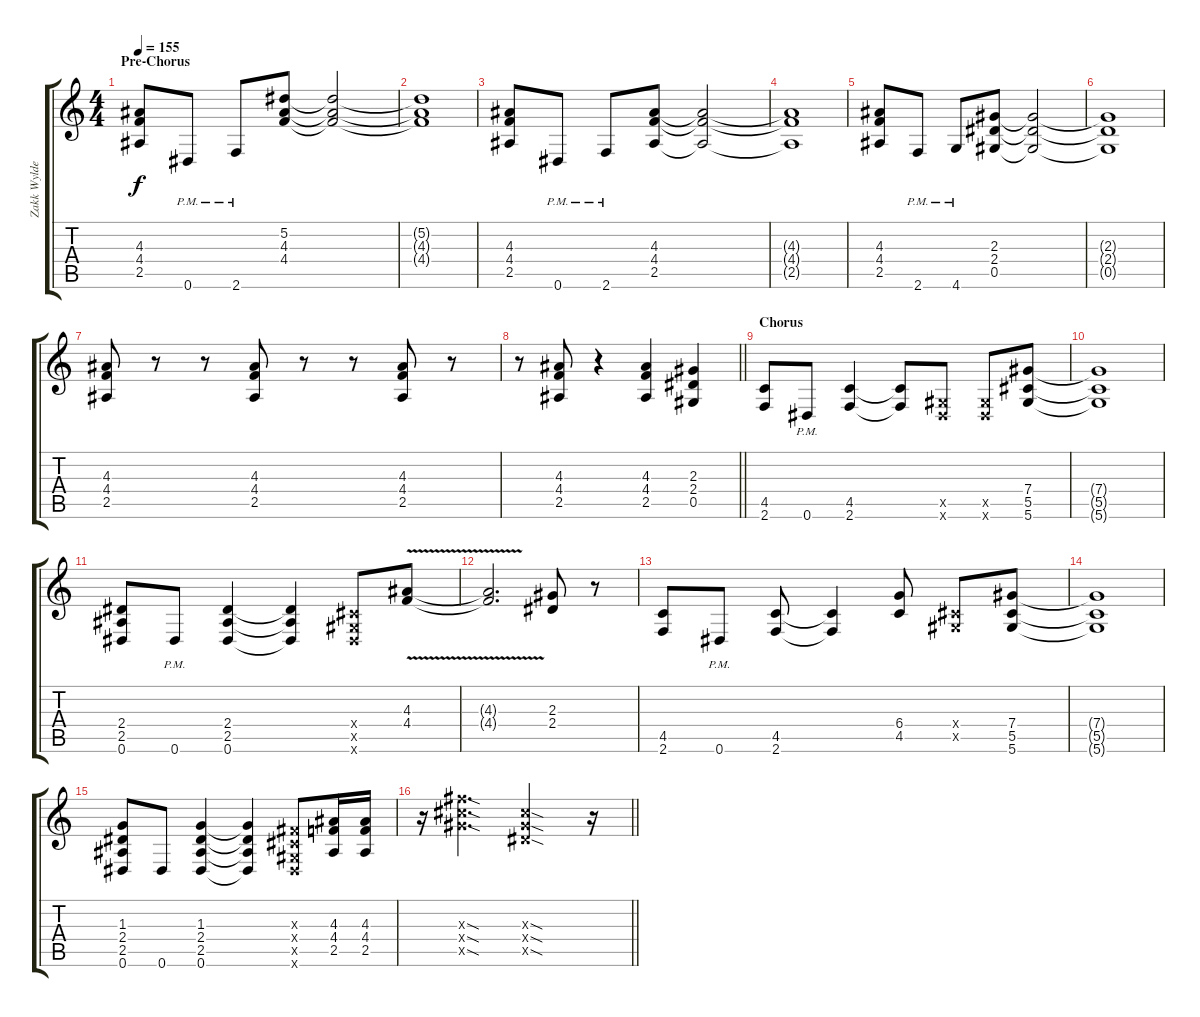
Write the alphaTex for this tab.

\track ("Zakk Wylde - Rhytm Guitar II" "Zakk Wylde") {instrument overdrivenguitar}
\staff {score tabs}
\tuning (Eb4 Bb3 Gb3 Db3 Ab2 Eb2) {hide}
\ts (4 4)
\section ("" "Pre-Chorus")
\tempo 155
\clef g2
\ks c
(4.3 4.4 2.5).8{dy f} 0.6{pm}.8 2.6{pm}.8 (5.2 4.3 4.4).8 (5.2{t} 4.3{t} 4.4{t}).2 |
(5.2{t} 4.3{t} 4.4{t}).1 |
(4.3 4.4 2.5).8 0.6{pm}.8 2.6{pm}.8 (4.3 4.4 2.5).8 (4.3{t} 4.4{t} 2.5{t}).2 |
(4.3{t} 4.4{t} 2.5{t}).1 |
(4.3 4.4 2.5).8 2.6{pm}.8 4.6{pm}.8 (2.3 2.4 0.5).8 (2.3{t} 2.4{t} 0.5{t}).2 |
(2.3{t} 2.4{t} 0.5{t}).1 |
(4.3 4.4 2.5).8 r.8 r.8 (4.3 4.4 2.5).8 r.8 r.8 (4.3 4.4 2.5).8 r.8 |
\barLineRight lightlight
r.8 (4.3 4.4 2.5).8 r.4 (4.3 4.4 2.5).4 (2.3 2.4 0.5).4 |
\section ("" "Chorus")
(4.5 2.6).8 0.6{pm}.8 (4.5 2.6).4 (4.5{t} 2.6{t}).8 (0.5{x} 0.6{x}).8 (0.5{x} 0.6{x}).8 (7.4 5.5 5.6).8 |
(7.4{t} 5.5{t} 5.6{t}).1 |
(2.4 2.5 0.6).8 0.6{pm}.8 (2.4 2.5 0.6).4 (2.4{t} 2.5{t} 0.6{t}).4 (0.4{x} 0.5{x} 0.6{x}).8 (4.3{v} 4.4{v}).8 |
(4.3{t} 4.4{t}).2{d} (2.3 2.4).8 r.8 |
(4.5 2.6).8 0.6{pm}.8 (4.5 2.6).8 (4.5{t} 2.6{t}).4 (6.4 4.5).8 (0.4{x} 0.5{x}).8 (7.4 5.5 5.6).8 |
(7.4{t} 5.5{t} 5.6{t}).1 |
(1.3 2.4 2.5 0.6).8 0.6.8 (1.3 2.4 2.5 0.6).4 (1.3{t} 2.4{t} 2.5{t} 0.6{t}).4 (0.3{x} 0.4{x} 0.5{x} 0.6{x}).8 (4.3 4.4 2.5).16 (4.3 4.4 2.5).16 |
\barLineRight lightlight
r.16 (12.3{sod x} 12.4{sod x} 12.5{sod x}).4{d} (7.3{sod x} 7.4{sod x} 7.5{sod x}).2 r.16
